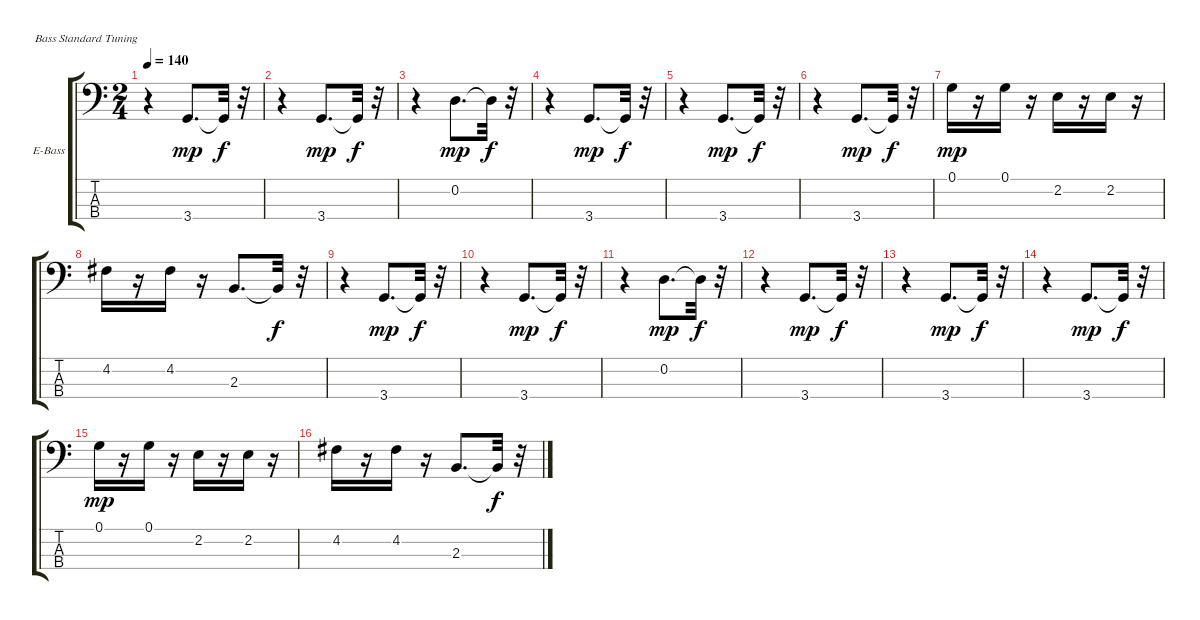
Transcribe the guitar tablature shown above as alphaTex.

\bracketExtendMode groupsimilarinstruments
\firstSystemTrackNameOrientation horizontal
\otherSystemsTrackNameOrientation horizontal
\track ("Electric Bass" "E-Bass") {instrument electricbassfinger}
\staff {score tabs}
\tuning (G2 D2 A1 E1)
\ts (2 4)
\beaming (8 2 2 2 2)
\tempo 140
\clef f4
\scale
0.485477
\ks c
r.4{dy mp instrument electricbassfinger} 3.4.8{d} 3.4{t}.32{dy f} r.32 |
\scale
0.257261 r.4 3.4.8{d dy mp} 3.4{t}.32{dy f} r.32 |
\scale
0.257261 r.4 0.2.8{d dy mp} 0.2{t}.32{dy f} r.32 |
\scale
0.333333 r.4 3.4.8{d dy mp} 3.4{t}.32{dy f} r.32 |
\scale
0.333333 r.4 3.4.8{d dy mp} 3.4{t}.32{dy f} r.32 |
\scale
0.333333 r.4 3.4.8{d dy mp} 3.4{t}.32{dy f} r.32 |
\scale
0.333333 0.1.16{dy mp} r.16 0.1.16 r.16 2.2.16 r.16 2.2.16 r.16 |
\scale
0.333333 4.2.16 r.16 4.2.16 r.16 2.3.8{d} 2.3{t}.32{dy f} r.32 |
\scale
0.333333 r.4 3.4.8{d dy mp} 3.4{t}.32{dy f} r.32 |
\scale
0.333333 r.4 3.4.8{d dy mp} 3.4{t}.32{dy f} r.32 |
\scale
0.333333 r.4 0.2.8{d dy mp} 0.2{t}.32{dy f} r.32 |
\scale
0.333333 r.4 3.4.8{d dy mp} 3.4{t}.32{dy f} r.32 |
\scale
0.333333 r.4 3.4.8{d dy mp} 3.4{t}.32{dy f} r.32 |
\scale
0.333333 r.4 3.4.8{d dy mp} 3.4{t}.32{dy f} r.32 |
\scale
0.333333 0.1.16{dy mp} r.16 0.1.16 r.16 2.2.16 r.16 2.2.16 r.16 |
\scale
0.333333 4.2.16 r.16 4.2.16 r.16 2.3.8{d} 2.3{t}.32{dy f} r.32
